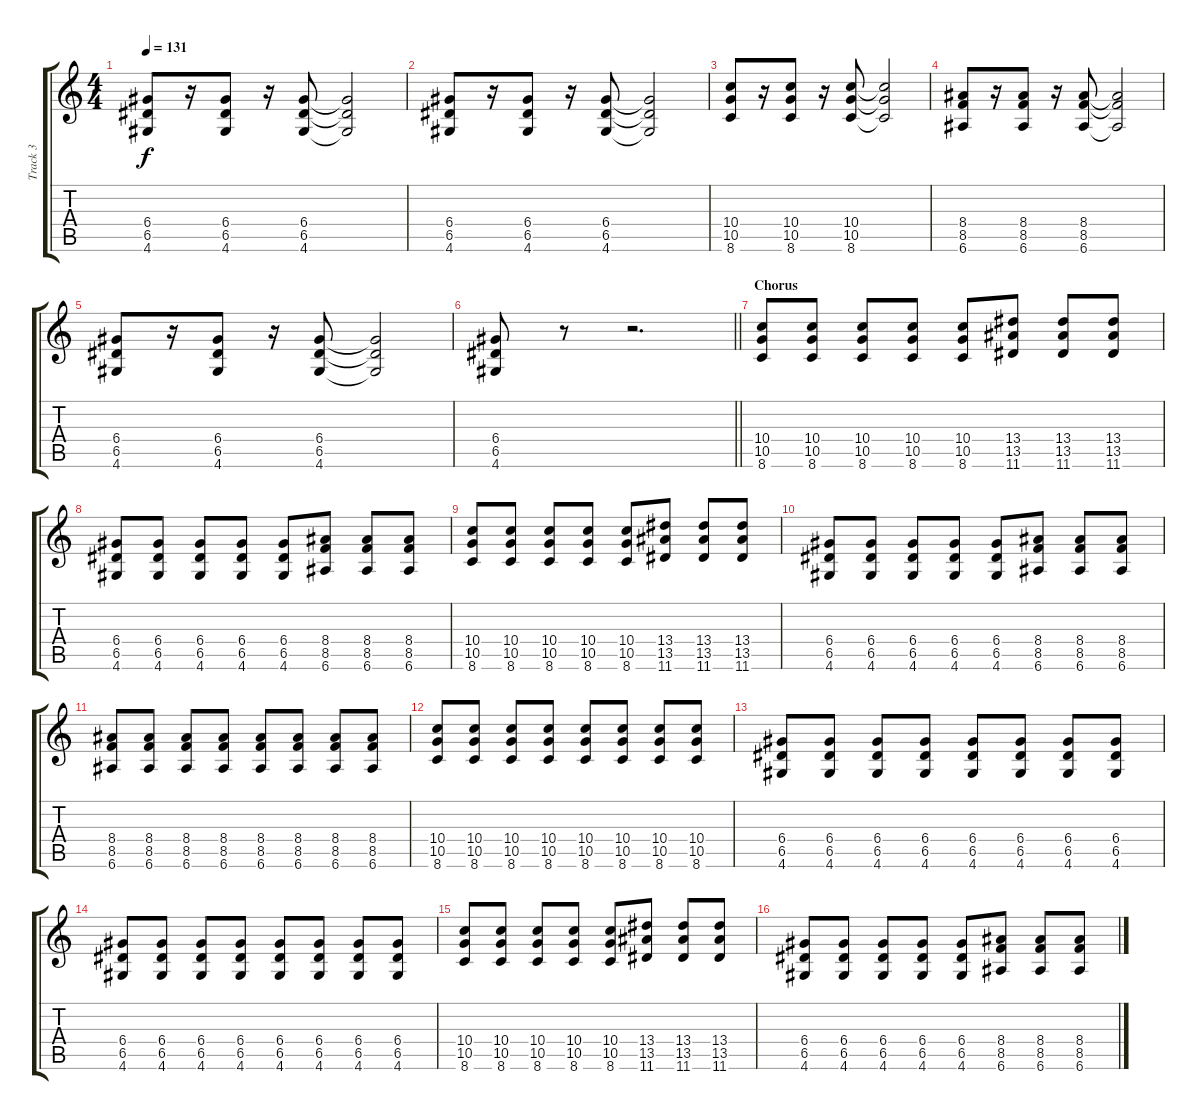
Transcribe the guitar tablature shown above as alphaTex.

\track ("Track 3" "Track 3") {instrument overdrivenguitar}
\staff {score tabs}
\tuning (E4 B3 G3 D3 A2 E2) {hide}
\ts (4 4)
\tempo 131
\clef g2
\ks c
(6.4 6.5 4.6).8{dy f} r.16 (6.4 6.5 4.6).8 r.16 (6.4 6.5 4.6).8 (6.4{t} 6.5{t} 4.6{t}).2 |
(6.4 6.5 4.6).8 r.16 (6.4 6.5 4.6).8 r.16 (6.4 6.5 4.6).8 (6.4{t} 6.5{t} 4.6{t}).2 |
(10.4 10.5 8.6).8 r.16 (10.4 10.5 8.6).8 r.16 (10.4 10.5 8.6).8 (10.4{t} 10.5{t} 8.6{t}).2 |
(8.4 8.5 6.6).8 r.16 (8.4 8.5 6.6).8 r.16 (8.4 8.5 6.6).8 (8.4{t} 8.5{t} 6.6{t}).2 |
(6.4 6.5 4.6).8 r.16 (6.4 6.5 4.6).8 r.16 (6.4 6.5 4.6).8 (6.4{t} 6.5{t} 4.6{t}).2 |
\barLineRight lightlight
(6.4 6.5 4.6).8 r.8 r.2{d} |
\section ("" "Chorus")
(10.4 10.5 8.6).8 (10.4 10.5 8.6).8 (10.4 10.5 8.6).8 (10.4 10.5 8.6).8 (10.4 10.5 8.6).8 (13.4 13.5 11.6).8 (13.4 13.5 11.6).8 (13.4 13.5 11.6).8 |
(6.4 6.5 4.6).8 (6.4 6.5 4.6).8 (6.4 6.5 4.6).8 (6.4 6.5 4.6).8 (6.4 6.5 4.6).8 (8.4 8.5 6.6).8 (8.4 8.5 6.6).8 (8.4 8.5 6.6).8 |
(10.4 10.5 8.6).8 (10.4 10.5 8.6).8 (10.4 10.5 8.6).8 (10.4 10.5 8.6).8 (10.4 10.5 8.6).8 (13.4 13.5 11.6).8 (13.4 13.5 11.6).8 (13.4 13.5 11.6).8 |
(6.4 6.5 4.6).8 (6.4 6.5 4.6).8 (6.4 6.5 4.6).8 (6.4 6.5 4.6).8 (6.4 6.5 4.6).8 (8.4 8.5 6.6).8 (8.4 8.5 6.6).8 (8.4 8.5 6.6).8 |
(8.4 8.5 6.6).8 (8.4 8.5 6.6).8 (8.4 8.5 6.6).8 (8.4 8.5 6.6).8 (8.4 8.5 6.6).8 (8.4 8.5 6.6).8 (8.4 8.5 6.6).8 (8.4 8.5 6.6).8 |
(10.4 10.5 8.6).8 (10.4 10.5 8.6).8 (10.4 10.5 8.6).8 (10.4 10.5 8.6).8 (10.4 10.5 8.6).8 (10.4 10.5 8.6).8 (10.4 10.5 8.6).8 (10.4 10.5 8.6).8 |
(6.4 6.5 4.6).8 (6.4 6.5 4.6).8 (6.4 6.5 4.6).8 (6.4 6.5 4.6).8 (6.4 6.5 4.6).8 (6.4 6.5 4.6).8 (6.4 6.5 4.6).8 (6.4 6.5 4.6).8 |
(6.4 6.5 4.6).8 (6.4 6.5 4.6).8 (6.4 6.5 4.6).8 (6.4 6.5 4.6).8 (6.4 6.5 4.6).8 (6.4 6.5 4.6).8 (6.4 6.5 4.6).8 (6.4 6.5 4.6).8 |
(10.4 10.5 8.6).8 (10.4 10.5 8.6).8 (10.4 10.5 8.6).8 (10.4 10.5 8.6).8 (10.4 10.5 8.6).8 (13.4 13.5 11.6).8 (13.4 13.5 11.6).8 (13.4 13.5 11.6).8 |
(6.4 6.5 4.6).8 (6.4 6.5 4.6).8 (6.4 6.5 4.6).8 (6.4 6.5 4.6).8 (6.4 6.5 4.6).8 (8.4 8.5 6.6).8 (8.4 8.5 6.6).8 (8.4 8.5 6.6).8
